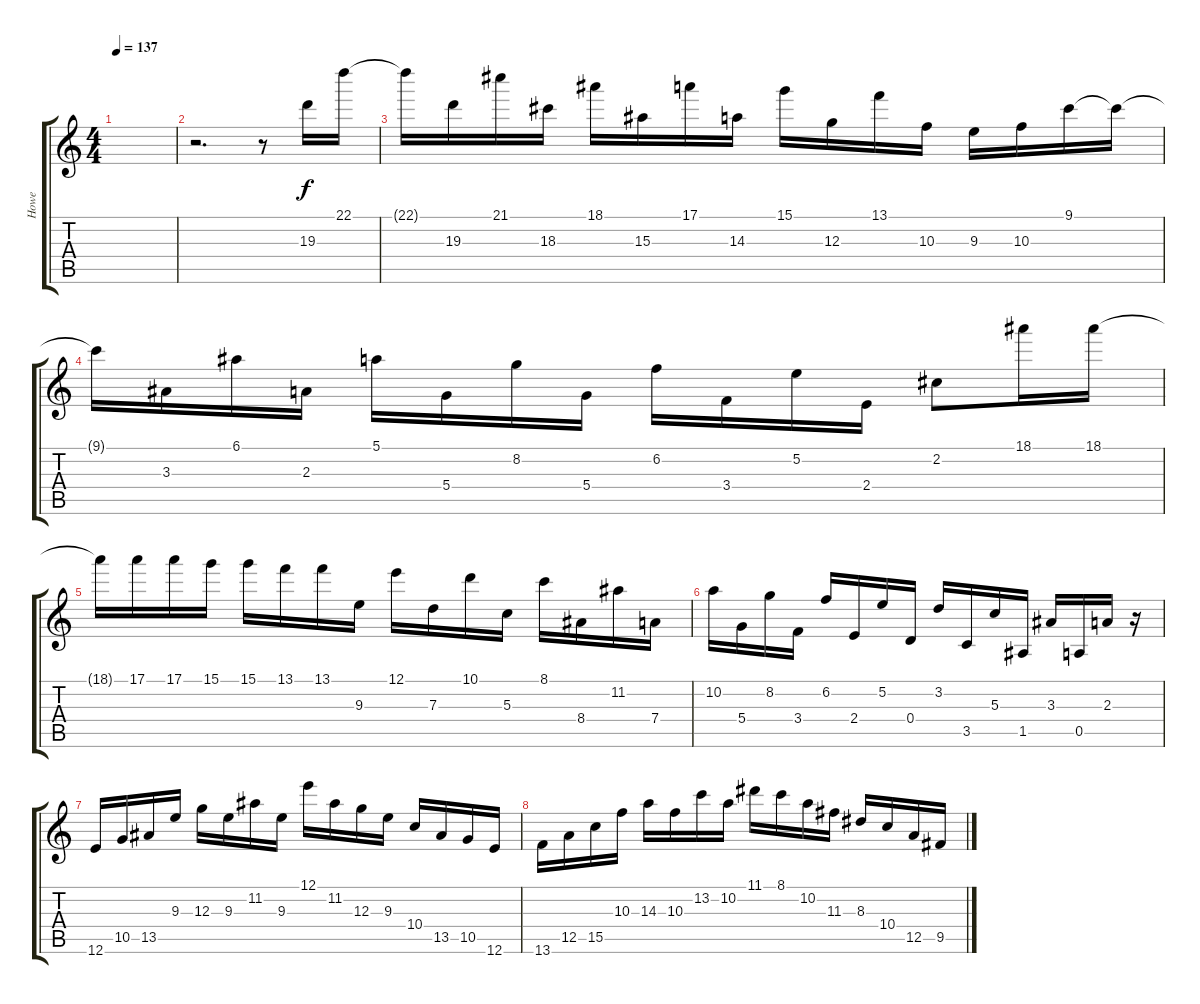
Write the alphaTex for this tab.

\track ("Howe" "Howe") {instrument distortionguitar}
\staff {score tabs}
\tuning (E4 B3 G3 D3 A2 E2) {hide}
\ts (4 4)
\tempo 137
\clef g2
\ks c
|
r.2{d} r.8 19.3.16 22.1.16 |
22.1{t}.16 19.3.16 21.1.16 18.3.16 18.1.16 15.3.16 17.1.16 14.3.16 15.1.16 12.3.16 13.1.16 10.3.16 9.3.16 10.3.16 9.1.16 9.1{t}.16 |
9.1{t}.16 3.3.16 6.1.16 2.3.16 5.1.16 5.4.16 8.2.16 5.4.16 6.2.16 3.4.16 5.2.16 2.4.16 2.2.8 18.1.16 18.1.16 |
18.1{t}.16 17.1.16 17.1.16 15.1.16 15.1.16 13.1.16 13.1.16 9.3.16 12.1.16 7.3.16 10.1.16 5.3.16 8.1.16 8.4.16 11.2.16 7.4.16 |
10.2.16 5.4.16 8.2.16 3.4.16 6.2.16 2.4.16 5.2.16 0.4.16 3.2.16 3.5.16 5.3.16 1.5.16 3.3.16 0.5.16 2.3.16 r.16 |
12.6.16 10.5.16 13.5.16 9.3.16 12.3.16 9.3.16 11.2.16 9.3.16 12.1.16 11.2.16 12.3.16 9.3.16 10.4.16 13.5.16 10.5.16 12.6.16 |
13.6.16 12.5.16 15.5.16 10.3.16 14.3.16 10.3.16 13.2.16 10.2.16 11.1.16 8.1.16 10.2.16 11.3.16 8.3.16 10.4.16 12.5.16 9.5.16
